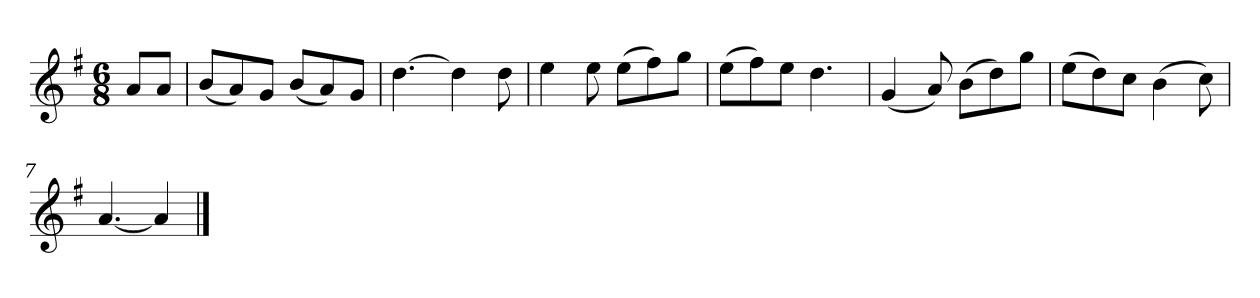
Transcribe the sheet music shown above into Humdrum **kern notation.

**kern
*part1
*staff1
*k[f#]
*M6/8
*MM120
=
8aL
8aJ
=1
(8bL
8a)
8gJ
(8bL
8a)
8gJ
=2
[4.dd
4dd]
8dd
=3
4ee
8ee
(8eeL
8ff#)
8ggJ
=4
(8eeL
8ff#)
8eeJ
4.dd
=5
(4g
8a)
(8bL
8dd)
8ggJ
=6
(8eeL
8dd)
8ccJ
(4b
8cc)
=7
[4.a
4a]
==
*-
